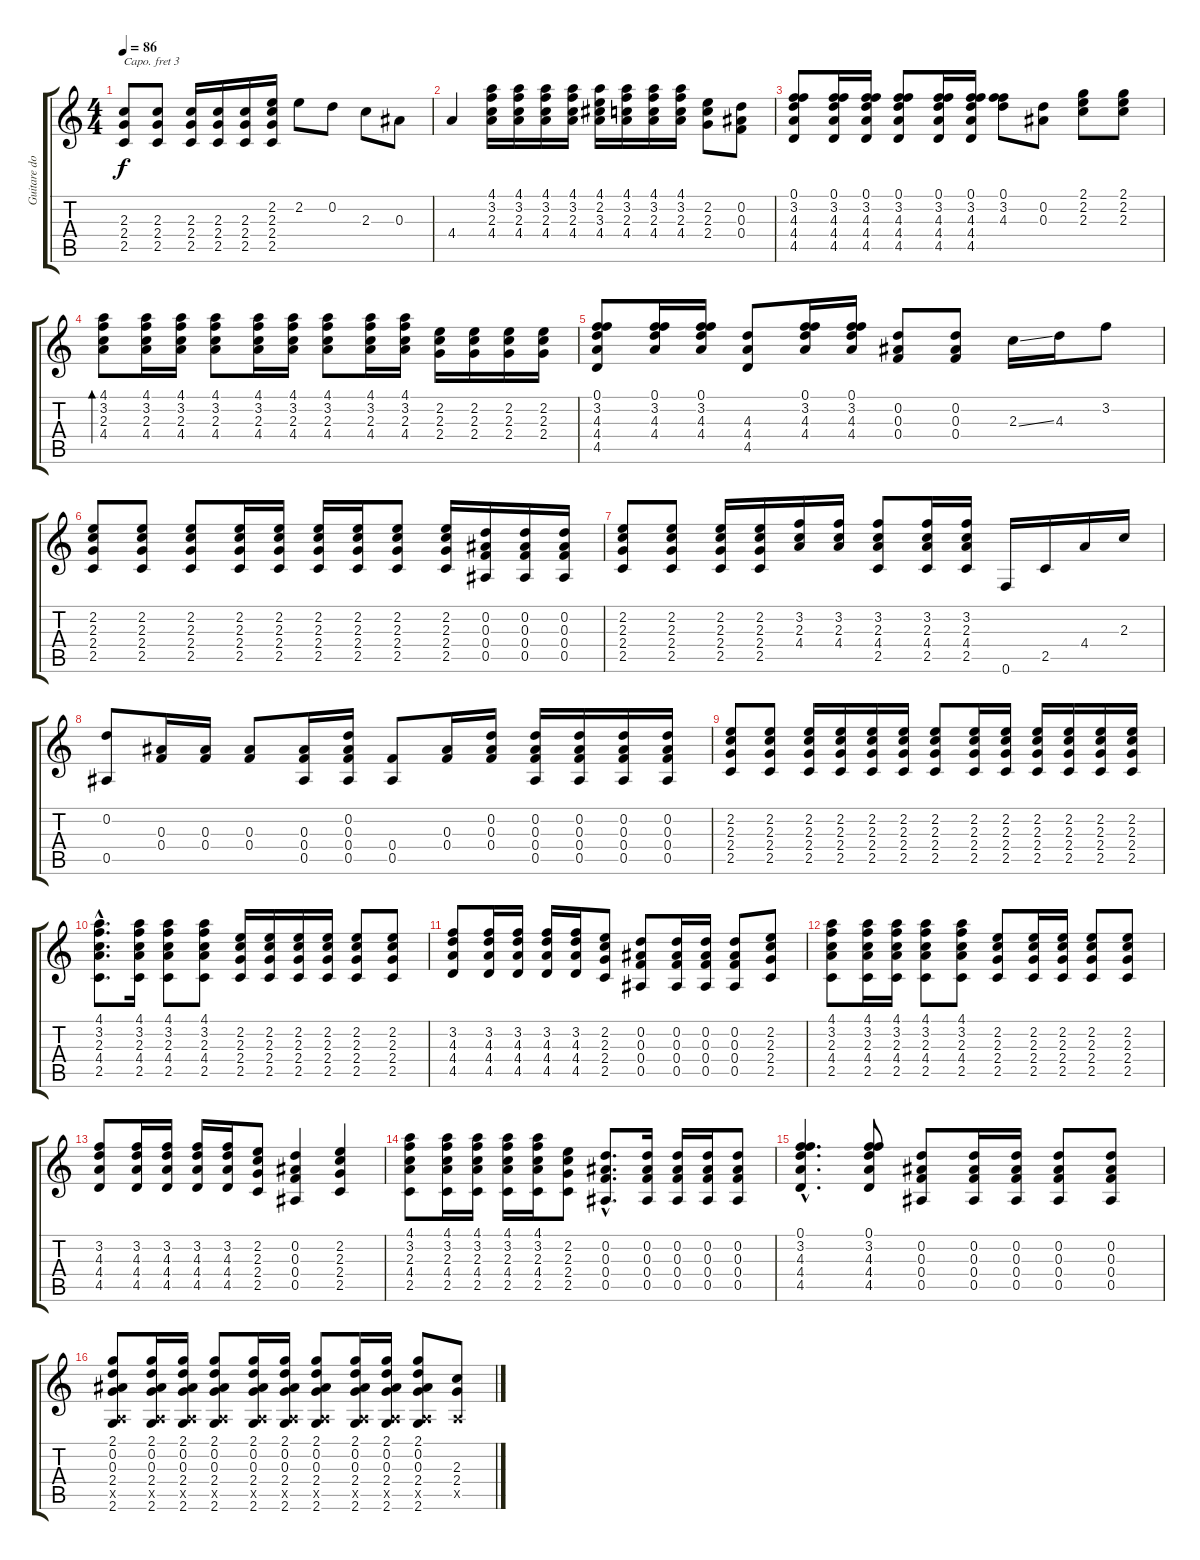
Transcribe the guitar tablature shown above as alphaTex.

\track ("Guitare dobro open G" "Guitare do") {instrument acousticguitarsteel}
\staff {score tabs}
\capo 3
\tuning (D4 B3 G3 D3 G2 D2) {hide}
\ts (4 4)
\tempo 86
\clef g2
\ks c
(2.3 2.4 2.5).8{dy f} (2.3 2.4 2.5).8 (2.3 2.4 2.5).16 (2.3 2.4 2.5).16 (2.3 2.4 2.5).16 (2.2 2.3 2.4 2.5).16 2.2.8 0.2.8 2.3.8 0.3.8 |
4.4.4 (4.1 3.2 2.3 4.4).16 (4.1 3.2 2.3 4.4).16 (4.1 3.2 2.3 4.4).16 (4.1 3.2 2.3 4.4).16 (4.1 2.2 3.3 4.4).16 (4.1 3.2 2.3 4.4).16 (4.1 3.2 2.3 4.4).16 (4.1 3.2 2.3 4.4).16 (2.2 2.3 2.4).8 (0.2 0.3 0.4).8 |
(0.1 3.2 4.3 4.4 4.5).8 (0.1 3.2 4.3 4.4 4.5).16 (0.1 3.2 4.3 4.4 4.5).16 (0.1 3.2 4.3 4.4 4.5).8 (0.1 3.2 4.3 4.4 4.5).16 (0.1 3.2 4.3 4.4 4.5).16 (0.1 3.2 4.3).8 (0.2 0.3).8 (2.1 2.2 2.3).8 (2.1 2.2 2.3).8 |
(4.1 3.2 2.3 4.4).8{bd 60} (4.1 3.2 2.3 4.4).16 (4.1 3.2 2.3 4.4).16 (4.1 3.2 2.3 4.4).8 (4.1 3.2 2.3 4.4).16 (4.1 3.2 2.3 4.4).16 (4.1 3.2 2.3 4.4).8 (4.1 3.2 2.3 4.4).16 (4.1 3.2 2.3 4.4).16 (2.2 2.3 2.4).16 (2.2 2.3 2.4).16 (2.2 2.3 2.4).16 (2.2 2.3 2.4).16 |
(0.1 3.2 4.3 4.4 4.5).8 (0.1 3.2 4.3 4.4).16 (0.1 3.2 4.3 4.4).16 (4.3 4.4 4.5).8 (0.1 3.2 4.3 4.4).16 (0.1 3.2 4.3 4.4).16 (0.2 0.3 0.4).8 (0.2 0.3 0.4).8 2.3{ss}.16 4.3.16 3.2.8 |
(2.2 2.3 2.4 2.5).8 (2.2 2.3 2.4 2.5).8 (2.2 2.3 2.4 2.5).8 (2.2 2.3 2.4 2.5).16 (2.2 2.3 2.4 2.5).16 (2.2 2.3 2.4 2.5).16 (2.2 2.3 2.4 2.5).16 (2.2 2.3 2.4 2.5).8 (2.2 2.3 2.4 2.5).16 (0.2 0.3 0.4 0.5).16 (0.2 0.3 0.4 0.5).16 (0.2 0.3 0.4 0.5).16 |
(2.2 2.3 2.4 2.5).8 (2.2 2.3 2.4 2.5).8 (2.2 2.3 2.4 2.5).16 (2.2 2.3 2.4 2.5).16 (3.2 2.3 4.4).16 (3.2 2.3 4.4).16 (3.2 2.3 4.4 2.5).8 (3.2 2.3 4.4 2.5).16 (3.2 2.3 4.4 2.5).16 0.6.16 2.5.16 4.4.16 2.3.16 |
(0.2 0.5).8 (0.3 0.4).16 (0.3 0.4).16 (0.3 0.4).8 (0.3 0.4 0.5).16 (0.2 0.3 0.4 0.5).16 (0.4 0.5).8 (0.3 0.4).16 (0.2 0.3 0.4).16 (0.2 0.3 0.4 0.5).16 (0.2 0.3 0.4 0.5).16 (0.2 0.3 0.4 0.5).16 (0.2 0.3 0.4 0.5).16 |
(2.2 2.3 2.4 2.5).8 (2.2 2.3 2.4 2.5).8 (2.2 2.3 2.4 2.5).16 (2.2 2.3 2.4 2.5).16 (2.2 2.3 2.4 2.5).16 (2.2 2.3 2.4 2.5).16 (2.2 2.3 2.4 2.5).8 (2.2 2.3 2.4 2.5).16 (2.2 2.3 2.4 2.5).16 (2.2 2.3 2.4 2.5).16 (2.2 2.3 2.4 2.5).16 (2.2 2.3 2.4 2.5).16 (2.2 2.3 2.4 2.5).16 |
(4.1{hac} 3.2{hac} 2.3{hac} 4.4{hac} 2.5{hac}).8{d} (4.1 3.2 2.3 4.4 2.5).16 (4.1 3.2 2.3 4.4 2.5).8 (4.1 3.2 2.3 4.4 2.5).8 (2.2 2.3 2.4 2.5).16 (2.2 2.3 2.4 2.5).16 (2.2 2.3 2.4 2.5).16 (2.2 2.3 2.4 2.5).16 (2.2 2.3 2.4 2.5).8 (2.2 2.3 2.4 2.5).8 |
(3.2 4.3 4.4 4.5).8 (3.2 4.3 4.4 4.5).16 (3.2 4.3 4.4 4.5).16 (3.2 4.3 4.4 4.5).16 (3.2 4.3 4.4 4.5).16 (2.2 2.3 2.4 2.5).8 (0.2 0.3 0.4 0.5).8 (0.2 0.3 0.4 0.5).16 (0.2 0.3 0.4 0.5).16 (0.2 0.3 0.4 0.5).8 (2.2 2.3 2.4 2.5).8 |
(4.1 3.2 2.3 4.4 2.5).8 (4.1 3.2 2.3 4.4 2.5).16 (4.1 3.2 2.3 4.4 2.5).16 (4.1 3.2 2.3 4.4 2.5).8 (4.1 3.2 2.3 4.4 2.5).8 (2.2 2.3 2.4 2.5).8 (2.2 2.3 2.4 2.5).16 (2.2 2.3 2.4 2.5).16 (2.2 2.3 2.4 2.5).8 (2.2 2.3 2.4 2.5).8 |
(3.2 4.3 4.4 4.5).8 (3.2 4.3 4.4 4.5).16 (3.2 4.3 4.4 4.5).16 (3.2 4.3 4.4 4.5).16 (3.2 4.3 4.4 4.5).16 (2.2 2.3 2.4 2.5).8 (0.2 0.3 0.4 0.5).4 (2.2 2.3 2.4 2.5).4 |
(4.1 3.2 2.3 4.4 2.5).8 (4.1 3.2 2.3 4.4 2.5).16 (4.1 3.2 2.3 4.4 2.5).16 (4.1 3.2 2.3 4.4 2.5).16 (4.1 3.2 2.3 4.4 2.5).16 (2.2 2.3 2.4 2.5).8 (0.2{hac} 0.3{hac} 0.4{hac} 0.5{hac}).8{d} (0.2 0.3 0.4 0.5).16 (0.2 0.3 0.4 0.5).16 (0.2 0.3 0.4 0.5).16 (0.2 0.3 0.4 0.5).8 |
(0.1{hac} 3.2{hac} 4.3{hac} 4.4{hac} 4.5{hac}).4{d} (0.1 3.2 4.3 4.4 4.5).8 (0.2 0.3 0.4 0.5).8 (0.2 0.3 0.4 0.5).16 (0.2 0.3 0.4 0.5).16 (0.2 0.3 0.4 0.5).8 (0.2 0.3 0.4 0.5).8 |
(2.1 0.2 0.3 2.4 -1.5{x} 2.6).8 (2.1 0.2 0.3 2.4 -1.5{x} 2.6).16 (2.1 0.2 0.3 2.4 -1.5{x} 2.6).16 (2.1 0.2 0.3 2.4 -1.5{x} 2.6).8 (2.1 0.2 0.3 2.4 -1.5{x} 2.6).16 (2.1 0.2 0.3 2.4 -1.5{x} 2.6).16 (2.1 0.2 0.3 2.4 -1.5{x} 2.6).8 (2.1 0.2 0.3 2.4 -1.5{x} 2.6).16 (2.1 0.2 0.3 2.4 -1.5{x} 2.6).16 (2.1 0.2 0.3 2.4 -1.5{x} 2.6).8 (2.3 2.4 -1.5{x}).8
